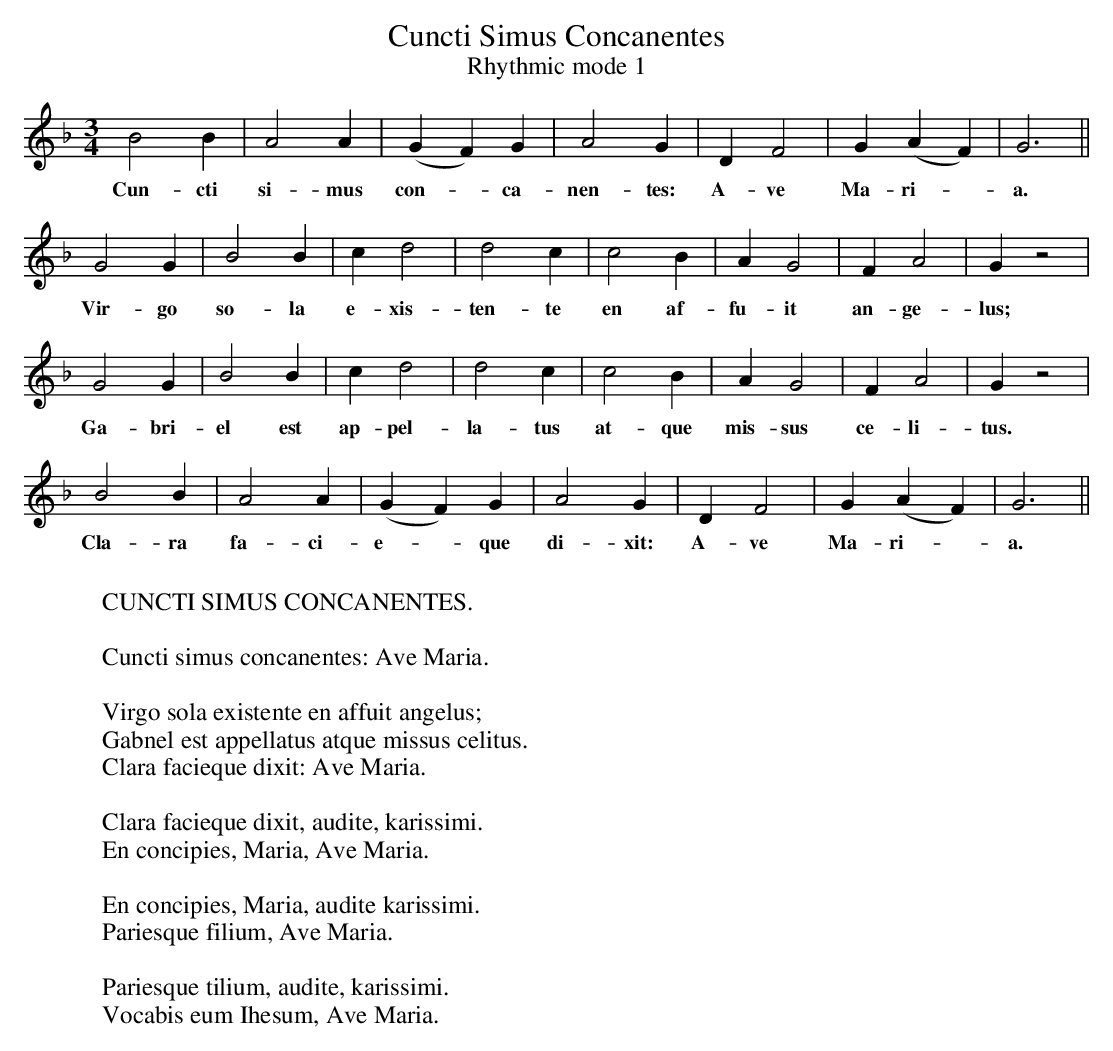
X:1
T: Cuncti Simus Concanentes
M: 3/4
L: 1/4
Q: 1/4=200
K: G Dorian
V:1
   B2  B| A2  A |(GF)   G| A2  G |  D F2 |G (AF)| G3 ||
w:Cun-cti si-mus con-* ca-nen-tes:  A-ve Ma- ri-*  a.
   G2 G |B2 B |c  d2 |d2  c|c2 B | A G2 | F A2| G  z2 |
w:Vir-go so-la e-xis-ten-te en af-fu-it  an-ge-lus;
  G2 G | B2 B | c  d2| d2  c |c2 B |  A  G2 | F A2| G z2 |
w:Ga-bri-el est ap-pel-la-tus at-que mis-sus ce-li-tus.
   B2 B |A2 A |(GF) G| A2  G | D F2|G (AF)|G3 ||
w:Cla-ra fa-ci- e-*que di-xit: A-ve Ma-ri-*a.
W:
W:CUNCTI SIMUS CONCANENTES.
W:
W:Cuncti simus concanentes: Ave Maria.
W:
W:Virgo sola existente en affuit angelus;
W:Gabnel est appellatus atque missus celitus.
W:Clara facieque dixit: Ave Maria.
W:
W:Clara facieque dixit, audite, karissimi.
W:En concipies, Maria, Ave Maria.
W:
W:En concipies, Maria, audite karissimi.
W:Pariesque filium, Ave Maria.
W:
W:Pariesque tilium, audite, karissimi.
W:Vocabis eum Ihesum, Ave Maria.
